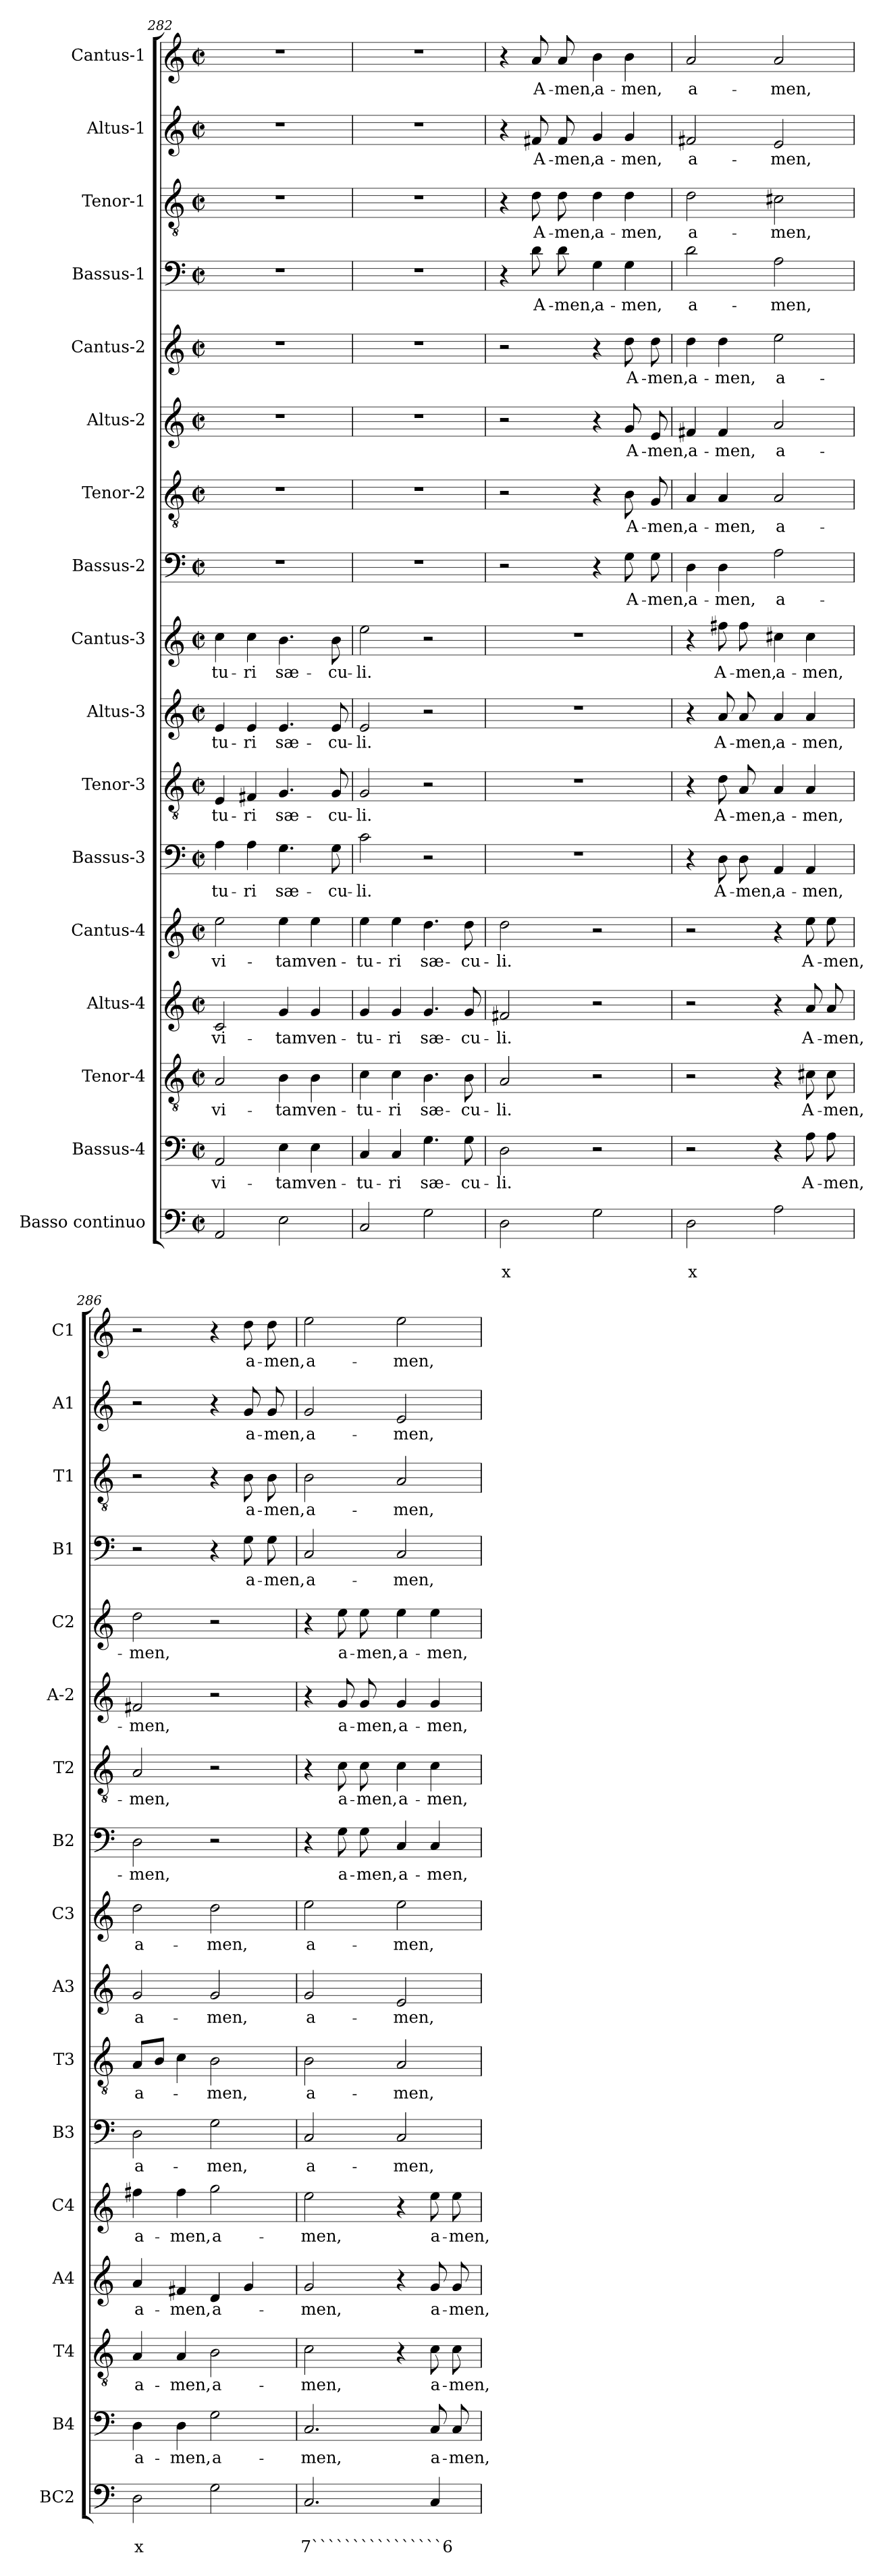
**kern	**text	**text	**kern	**text	**kern	**text	**kern	**text	**kern	**text	**kern	**text	**kern	**text	**kern	**text	**kern	**text	**kern	**text	**kern	**text	**kern	**text	**kern	**text	**kern	**text	**kern	**text	**kern	**text	**kern	**text
*part17	*part17	*part17	*part16	*part16	*part15	*part15	*part14	*part14	*part13	*part13	*part12	*part12	*part11	*part11	*part10	*part10	*part9	*part9	*part8	*part8	*part7	*part7	*part6	*part6	*part5	*part5	*part4	*part4	*part3	*part3	*part2	*part2	*part1	*part1
*staff17	*staff17	*staff17	*staff16	*staff16	*staff15	*staff15	*staff14	*staff14	*staff13	*staff13	*staff12	*staff12	*staff11	*staff11	*staff10	*staff10	*staff9	*staff9	*staff8	*staff8	*staff7	*staff7	*staff6	*staff6	*staff5	*staff5	*staff4	*staff4	*staff3	*staff3	*staff2	*staff2	*staff1	*staff1
*I"Basso continuo	*	*	*I"Bassus-4	*	*I"Tenor-4	*	*I"Altus-4	*	*I"Cantus-4	*	*I"Bassus-3	*	*I"Tenor-3	*	*I"Altus-3	*	*I"Cantus-3	*	*I"Bassus-2	*	*I"Tenor-2	*	*I"Altus-2	*	*I"Cantus-2	*	*I"Bassus-1	*	*I"Tenor-1	*	*I"Altus-1	*	*I"Cantus-1	*
*I'BC2	*	*	*I'B4	*	*I'T4	*	*I'A4	*	*I'C4	*	*I'B3	*	*I'T3	*	*I'A3	*	*I'C3	*	*I'B2	*	*I'T2	*	*I'A-2	*	*I'C2	*	*I'B1	*	*I'T1	*	*I'A1	*	*I'C1	*
*clefF4	*	*	*clefF4	*	*clefGv2	*	*clefG2	*	*clefG2	*	*clefF4	*	*clefGv2	*	*clefG2	*	*clefG2	*	*clefF4	*	*clefGv2	*	*clefG2	*	*clefG2	*	*clefF4	*	*clefGv2	*	*clefG2	*	*clefG2	*
*k[]	*	*	*k[]	*	*k[]	*	*k[]	*	*k[]	*	*k[]	*	*k[]	*	*k[]	*	*k[]	*	*k[]	*	*k[]	*	*k[]	*	*k[]	*	*k[]	*	*k[]	*	*k[]	*	*k[]	*
*C:	*	*	*C:	*	*C:	*	*C:	*	*C:	*	*C:	*	*C:	*	*C:	*	*C:	*	*C:	*	*C:	*	*C:	*	*C:	*	*C:	*	*C:	*	*C:	*	*C:	*
*M2/2	*	*	*M2/2	*	*M2/2	*	*M2/2	*	*M2/2	*	*M2/2	*	*M2/2	*	*M2/2	*	*M2/2	*	*M2/2	*	*M2/2	*	*M2/2	*	*M2/2	*	*M2/2	*	*M2/2	*	*M2/2	*	*M2/2	*
*met(c|)	*	*	*met(c|)	*	*met(c|)	*	*met(c|)	*	*met(c|)	*	*met(c|)	*	*met(c|)	*	*met(c|)	*	*met(c|)	*	*met(c|)	*	*met(c|)	*	*met(c|)	*	*met(c|)	*	*met(c|)	*	*met(c|)	*	*met(c|)	*	*met(c|)	*
=282	=282	=282	=282	=282	=282	=282	=282	=282	=282	=282	=282	=282	=282	=282	=282	=282	=282	=282	=282	=282	=282	=282	=282	=282	=282	=282	=282	=282	=282	=282	=282	=282	=282	=282
!	!	!	!	!LO:LY:b	!	!LO:LY:b	!	!LO:LY:b	!	!LO:LY:b	!	!LO:LY:b	!	!LO:LY:b	!	!LO:LY:b	!	!LO:LY:b	!	!	!	!	!	!	!	!	!	!	!	!	!	!	!	!
2AA/	.	.	2AA/	vi-	2A/	vi-	2c/	vi-	2ee\	vi-	4A\	-tu-	4E/	-tu-	4e/	-tu-	4cc\	-tu-	1r	.	1r	.	1r	.	1r	.	1r	.	1r	.	1r	.	1r	.
!	!	!	!	!	!	!	!	!	!	!	!	!LO:LY:b	!	!LO:LY:b	!	!LO:LY:b	!	!LO:LY:b	!	!	!	!	!	!	!	!	!	!	!	!	!	!	!	!
.	.	.	.	.	.	.	.	.	.	.	4A\	-ri	4F#X/	-ri	4e/	-ri	4cc\	-ri	.	.	.	.	.	.	.	.	.	.	.	.	.	.	.	.
!	!	!	!	!LO:LY:b	!	!LO:LY:b	!	!LO:LY:b	!	!LO:LY:b	!	!LO:LY:b	!	!LO:LY:b	!	!LO:LY:b	!	!LO:LY:b	!	!	!	!	!	!	!	!	!	!	!	!	!	!	!	!
2E\	.	.	4E\	-tam	4B\	-tam	4g/	-tam	4ee\	-tam	4.G\	sæ-	4.G/	sæ-	4.e/	sæ-	4.b\	sæ-	.	.	.	.	.	.	.	.	.	.	.	.	.	.	.	.
!	!	!	!	!LO:LY:b	!	!LO:LY:b	!	!LO:LY:b	!	!LO:LY:b	!	!	!	!	!	!	!	!	!	!	!	!	!	!	!	!	!	!	!	!	!	!	!	!
.	.	.	4E\	ven-	4B\	ven-	4g/	ven-	4ee\	ven-	.	.	.	.	.	.	.	.	.	.	.	.	.	.	.	.	.	.	.	.	.	.	.	.
!	!	!	!	!	!	!	!	!	!	!	!	!LO:LY:b	!	!LO:LY:b	!	!LO:LY:b	!	!LO:LY:b	!	!	!	!	!	!	!	!	!	!	!	!	!	!	!	!
.	.	.	.	.	.	.	.	.	.	.	8G\	-cu-	8G/	-cu-	8e/	-cu-	8b\	-cu-	.	.	.	.	.	.	.	.	.	.	.	.	.	.	.	.
=283	=283	=283	=283	=283	=283	=283	=283	=283	=283	=283	=283	=283	=283	=283	=283	=283	=283	=283	=283	=283	=283	=283	=283	=283	=283	=283	=283	=283	=283	=283	=283	=283	=283	=283
!	!	!	!	!LO:LY:b	!	!LO:LY:b	!	!LO:LY:b	!	!LO:LY:b	!	!LO:LY:b	!	!LO:LY:b	!	!LO:LY:b	!	!LO:LY:b	!	!	!	!	!	!	!	!	!	!	!	!	!	!	!	!
2C/	.	.	4C/	-tu-	4c\	-tu-	4g/	-tu-	4ee\	-tu-	2c\	-li.	2G/	-li.	2e/	-li.	2ee\	-li.	1r	.	1r	.	1r	.	1r	.	1r	.	1r	.	1r	.	1r	.
!	!	!	!	!LO:LY:b	!	!LO:LY:b	!	!LO:LY:b	!	!LO:LY:b	!	!	!	!	!	!	!	!	!	!	!	!	!	!	!	!	!	!	!	!	!	!	!	!
.	.	.	4C/	-ri	4c\	-ri	4g/	-ri	4ee\	-ri	.	.	.	.	.	.	.	.	.	.	.	.	.	.	.	.	.	.	.	.	.	.	.	.
!	!	!	!	!LO:LY:b	!	!LO:LY:b	!	!LO:LY:b	!	!LO:LY:b	!	!	!	!	!	!	!	!	!	!	!	!	!	!	!	!	!	!	!	!	!	!	!	!
2G\	.	.	4.G\	sæ-	4.B\	sæ-	4.g/	sæ-	4.dd\	sæ-	2r	.	2r	.	2r	.	2r	.	.	.	.	.	.	.	.	.	.	.	.	.	.	.	.	.
!	!	!	!	!LO:LY:b	!	!LO:LY:b	!	!LO:LY:b	!	!LO:LY:b	!	!	!	!	!	!	!	!	!	!	!	!	!	!	!	!	!	!	!	!	!	!	!	!
.	.	.	8G\	-cu-	8B\	-cu-	8g/	-cu-	8dd\	-cu-	.	.	.	.	.	.	.	.	.	.	.	.	.	.	.	.	.	.	.	.	.	.	.	.
=284	=284	=284	=284	=284	=284	=284	=284	=284	=284	=284	=284	=284	=284	=284	=284	=284	=284	=284	=284	=284	=284	=284	=284	=284	=284	=284	=284	=284	=284	=284	=284	=284	=284	=284
!	!	!LO:LY:b	!	!LO:LY:b	!	!LO:LY:b	!	!LO:LY:b	!	!LO:LY:b	!	!	!	!	!	!	!	!	!	!	!	!	!	!	!	!	!	!	!	!	!	!	!	!
2D\	.	x	2D\	-li.	2A/	-li.	2f#X/	-li.	2dd\	-li.	1r	.	1r	.	1r	.	1r	.	2r	.	2r	.	2r	.	2r	.	4r	.	4r	.	4r	.	4r	.
!	!	!	!	!	!	!	!	!	!	!	!	!	!	!	!	!	!	!	!	!	!	!	!	!	!	!	!	!LO:LY:b	!	!LO:LY:b	!	!LO:LY:b	!	!LO:LY:b
.	.	.	.	.	.	.	.	.	.	.	.	.	.	.	.	.	.	.	.	.	.	.	.	.	.	.	8d\	A-	8d\	A-	8f#X/	A-	8a/	A-
!	!	!	!	!	!	!	!	!	!	!	!	!	!	!	!	!	!	!	!	!	!	!	!	!	!	!	!	!LO:LY:b	!	!LO:LY:b	!	!LO:LY:b	!	!LO:LY:b
.	.	.	.	.	.	.	.	.	.	.	.	.	.	.	.	.	.	.	.	.	.	.	.	.	.	.	8d\	-men,	8d\	-men,	8f#/	-men,	8a/	-men,
!	!	!	!	!	!	!	!	!	!	!	!	!	!	!	!	!	!	!	!	!	!	!	!	!	!	!	!	!LO:LY:b	!	!LO:LY:b	!	!LO:LY:b	!	!LO:LY:b
2G\	.	.	2r	.	2r	.	2r	.	2r	.	.	.	.	.	.	.	.	.	4r	.	4r	.	4r	.	4r	.	4G\	a-	4d\	a-	4g/	a-	4b\	a-
!	!	!	!	!	!	!	!	!	!	!	!	!	!	!	!	!	!	!	!	!LO:LY:b	!	!LO:LY:b	!	!LO:LY:b	!	!LO:LY:b	!	!LO:LY:b	!	!LO:LY:b	!	!LO:LY:b	!	!LO:LY:b
.	.	.	.	.	.	.	.	.	.	.	.	.	.	.	.	.	.	.	8G\	A-	8B\	A-	8g/	A-	8dd\	A-	4G\	-men,	4d\	-men,	4g/	-men,	4b\	-men,
!	!	!	!	!	!	!	!	!	!	!	!	!	!	!	!	!	!	!	!	!LO:LY:b	!	!LO:LY:b	!	!LO:LY:b	!	!LO:LY:b	!	!	!	!	!	!	!	!
.	.	.	.	.	.	.	.	.	.	.	.	.	.	.	.	.	.	.	8G\	-men,	8G/	-men,	8e/	-men,	8dd\	-men,	.	.	.	.	.	.	.	.
=285	=285	=285	=285	=285	=285	=285	=285	=285	=285	=285	=285	=285	=285	=285	=285	=285	=285	=285	=285	=285	=285	=285	=285	=285	=285	=285	=285	=285	=285	=285	=285	=285	=285	=285
!	!	!LO:LY:b	!	!	!	!	!	!	!	!	!	!	!	!	!	!	!	!	!	!LO:LY:b	!	!LO:LY:b	!	!LO:LY:b	!	!LO:LY:b	!	!LO:LY:b	!	!LO:LY:b	!	!LO:LY:b	!	!LO:LY:b
2D\	.	x	2r	.	2r	.	2r	.	2r	.	4r	.	4r	.	4r	.	4r	.	4D\	a-	4A/	a-	4f#X/	a-	4dd\	a-	2d\	a-	2d\	a-	2f#X/	a-	2a/	a-
!	!	!	!	!	!	!	!	!	!	!	!	!LO:LY:b	!	!LO:LY:b	!	!LO:LY:b	!	!LO:LY:b	!	!LO:LY:b	!	!LO:LY:b	!	!LO:LY:b	!	!LO:LY:b	!	!	!	!	!	!	!	!
.	.	.	.	.	.	.	.	.	.	.	8D\	A-	8d\	A-	8a/	A-	8ff#X\	A-	4D\	-men,	4A/	-men,	4f#/	-men,	4dd\	-men,	.	.	.	.	.	.	.	.
!	!	!	!	!	!	!	!	!	!	!	!	!LO:LY:b	!	!LO:LY:b	!	!LO:LY:b	!	!LO:LY:b	!	!	!	!	!	!	!	!	!	!	!	!	!	!	!	!
.	.	.	.	.	.	.	.	.	.	.	8D\	-men,	8A/	-men,	8a/	-men,	8ff#\	-men,	.	.	.	.	.	.	.	.	.	.	.	.	.	.	.	.
!	!	!	!	!	!	!	!	!	!	!	!	!LO:LY:b	!	!LO:LY:b	!	!LO:LY:b	!	!LO:LY:b	!	!LO:LY:b	!	!LO:LY:b	!	!LO:LY:b	!	!LO:LY:b	!	!LO:LY:b	!	!LO:LY:b	!	!LO:LY:b	!	!LO:LY:b
2A\	.	.	4r	.	4r	.	4r	.	4r	.	4AA/	a-	4A/	a-	4a/	a-	4cc#X\	a-	2A\	a-	2A/	a-	2a/	a-	2ee\	a-	2A\	-men,	2c#X\	-men,	2e/	-men,	2a/	-men,
!	!	!	!	!LO:LY:b	!	!LO:LY:b	!	!LO:LY:b	!	!LO:LY:b	!	!LO:LY:b	!	!LO:LY:b	!	!LO:LY:b	!	!LO:LY:b	!	!	!	!	!	!	!	!	!	!	!	!	!	!	!	!
.	.	.	8A\	A-	8c#X\	A-	8a/	A-	8ee\	A-	4AA/	-men,	4A/	-men,	4a/	-men,	4cc#\	-men,	.	.	.	.	.	.	.	.	.	.	.	.	.	.	.	.
!	!	!	!	!LO:LY:b	!	!LO:LY:b	!	!LO:LY:b	!	!LO:LY:b	!	!	!	!	!	!	!	!	!	!	!	!	!	!	!	!	!	!	!	!	!	!	!	!
.	.	.	8A\	-men,	8c#\	-men,	8a/	-men,	8ee\	-men,	.	.	.	.	.	.	.	.	.	.	.	.	.	.	.	.	.	.	.	.	.	.	.	.
!!LO:PB:g=z
=286	=286	=286	=286	=286	=286	=286	=286	=286	=286	=286	=286	=286	=286	=286	=286	=286	=286	=286	=286	=286	=286	=286	=286	=286	=286	=286	=286	=286	=286	=286	=286	=286	=286	=286
!	!	!LO:LY:b	!	!LO:LY:b	!	!LO:LY:b	!	!LO:LY:b	!	!LO:LY:b	!	!LO:LY:b	!	!LO:LY:b	!	!LO:LY:b	!	!LO:LY:b	!	!LO:LY:b	!	!LO:LY:b	!	!LO:LY:b	!	!LO:LY:b	!	!	!	!	!	!	!	!
2D\	.	x	4D\	a-	4A/	a-	4a/	a-	4ff#X\	a-	2D\	a-	8A/L	a-	2g/	a-	2dd\	a-	2D\	-men,	2A/	-men,	2f#X/	-men,	2dd\	-men,	2r	.	2r	.	2r	.	2r	.
.	.	.	.	.	.	.	.	.	.	.	.	.	8B/J	.	.	.	.	.	.	.	.	.	.	.	.	.	.	.	.	.	.	.	.	.
!	!	!	!	!LO:LY:b	!	!LO:LY:b	!	!LO:LY:b	!	!LO:LY:b	!	!	!	!	!	!	!	!	!	!	!	!	!	!	!	!	!	!	!	!	!	!	!	!
.	.	.	4D\	-men,	4A/	-men,	4f#X/	-men,	4ff#\	-men,	.	.	4c\	.	.	.	.	.	.	.	.	.	.	.	.	.	.	.	.	.	.	.	.	.
!	!	!	!	!LO:LY:b	!	!LO:LY:b	!	!LO:LY:b	!	!LO:LY:b	!	!LO:LY:b	!	!LO:LY:b	!	!LO:LY:b	!	!LO:LY:b	!	!	!	!	!	!	!	!	!	!	!	!	!	!	!	!
2G\	.	.	2G\	a-	2B\	a-	4d/	a-	2gg\	a-	2G\	-men,	2B\	-men,	2g/	-men,	2dd\	-men,	2r	.	2r	.	2r	.	2r	.	4r	.	4r	.	4r	.	4r	.
!	!	!	!	!	!	!	!	!	!	!	!	!	!	!	!	!	!	!	!	!	!	!	!	!	!	!	!	!LO:LY:b	!	!LO:LY:b	!	!LO:LY:b	!	!LO:LY:b
.	.	.	.	.	.	.	4g/	.	.	.	.	.	.	.	.	.	.	.	.	.	.	.	.	.	.	.	8G\	a-	8B\	a-	8g/	a-	8dd\	a-
!	!	!	!	!	!	!	!	!	!	!	!	!	!	!	!	!	!	!	!	!	!	!	!	!	!	!	!	!LO:LY:b	!	!LO:LY:b	!	!LO:LY:b	!	!LO:LY:b
.	.	.	.	.	.	.	.	.	.	.	.	.	.	.	.	.	.	.	.	.	.	.	.	.	.	.	8G\	-men,	8B\	-men,	8g/	-men,	8dd\	-men,
=287	=287	=287	=287	=287	=287	=287	=287	=287	=287	=287	=287	=287	=287	=287	=287	=287	=287	=287	=287	=287	=287	=287	=287	=287	=287	=287	=287	=287	=287	=287	=287	=287	=287	=287
!	!	!LO:LY:b	!	!LO:LY:b	!	!LO:LY:b	!	!LO:LY:b	!	!LO:LY:b	!	!LO:LY:b	!	!LO:LY:b	!	!LO:LY:b	!	!LO:LY:b	!	!	!	!	!	!	!	!	!	!LO:LY:b	!	!LO:LY:b	!	!LO:LY:b	!	!LO:LY:b
2.C/	.	7````````````````6	2.C/	-men,	2c\	-men,	2g/	-men,	2ee\	-men,	2C/	a-	2B\	a-	2g/	a-	2ee\	a-	4r	.	4r	.	4r	.	4r	.	2C/	a-	2B\	a-	2g/	a-	2ee\	a-
!	!	!	!	!	!	!	!	!	!	!	!	!	!	!	!	!	!	!	!	!LO:LY:b	!	!LO:LY:b	!	!LO:LY:b	!	!LO:LY:b	!	!	!	!	!	!	!	!
.	.	.	.	.	.	.	.	.	.	.	.	.	.	.	.	.	.	.	8G\	a-	8c\	a-	8g/	a-	8ee\	a-	.	.	.	.	.	.	.	.
!	!	!	!	!	!	!	!	!	!	!	!	!	!	!	!	!	!	!	!	!LO:LY:b	!	!LO:LY:b	!	!LO:LY:b	!	!LO:LY:b	!	!	!	!	!	!	!	!
.	.	.	.	.	.	.	.	.	.	.	.	.	.	.	.	.	.	.	8G\	-men,	8c\	-men,	8g/	-men,	8ee\	-men,	.	.	.	.	.	.	.	.
!	!	!	!	!	!	!	!	!	!	!	!	!LO:LY:b	!	!LO:LY:b	!	!LO:LY:b	!	!LO:LY:b	!	!LO:LY:b	!	!LO:LY:b	!	!LO:LY:b	!	!LO:LY:b	!	!LO:LY:b	!	!LO:LY:b	!	!LO:LY:b	!	!LO:LY:b
.	.	.	.	.	4r	.	4r	.	4r	.	2C/	-men,	2A/	-men,	2e/	-men,	2ee\	-men,	4C/	a-	4c\	a-	4g/	a-	4ee\	a-	2C/	-men,	2A/	-men,	2e/	-men,	2ee\	-men,
!	!	!	!	!LO:LY:b	!	!LO:LY:b	!	!LO:LY:b	!	!LO:LY:b	!	!	!	!	!	!	!	!	!	!LO:LY:b	!	!LO:LY:b	!	!LO:LY:b	!	!LO:LY:b	!	!	!	!	!	!	!	!
4C/	.	.	8C/	a-	8c\	a-	8g/	a-	8ee\	a-	.	.	.	.	.	.	.	.	4C/	-men,	4c\	-men,	4g/	-men,	4ee\	-men,	.	.	.	.	.	.	.	.
!	!	!	!	!LO:LY:b	!	!LO:LY:b	!	!LO:LY:b	!	!LO:LY:b	!	!	!	!	!	!	!	!	!	!	!	!	!	!	!	!	!	!	!	!	!	!	!	!
.	.	.	8C/	-men,	8c\	-men,	8g/	-men,	8ee\	-men,	.	.	.	.	.	.	.	.	.	.	.	.	.	.	.	.	.	.	.	.	.	.	.	.
=	=	=	=	=	=	=	=	=	=	=	=	=	=	=	=	=	=	=	=	=	=	=	=	=	=	=	=	=	=	=	=	=	=	=
*-	*-	*-	*-	*-	*-	*-	*-	*-	*-	*-	*-	*-	*-	*-	*-	*-	*-	*-	*-	*-	*-	*-	*-	*-	*-	*-	*-	*-	*-	*-	*-	*-	*-	*-
